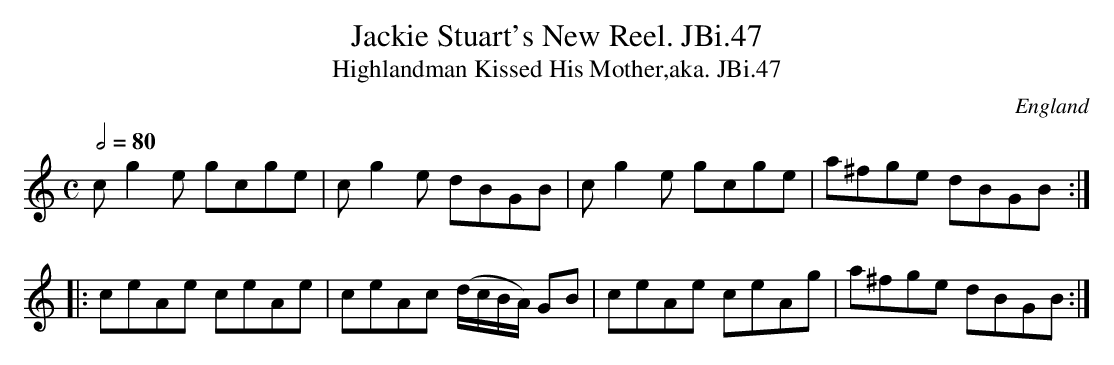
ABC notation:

X:1
T:Jackie Stuart's New Reel. JBi.47
T:Highlandman Kissed His Mother,aka. JBi.47
L:1/8
M:C
O:England
Q:1/2=80
K:C
cg2e gcge|cg2e dBGB|cg2e gcge|a^fge dBGB:|!
|:ceAe ceAe|ceAc (d/c/B/A/) GB|ceAe ceAg|a^fge dBGB:|
